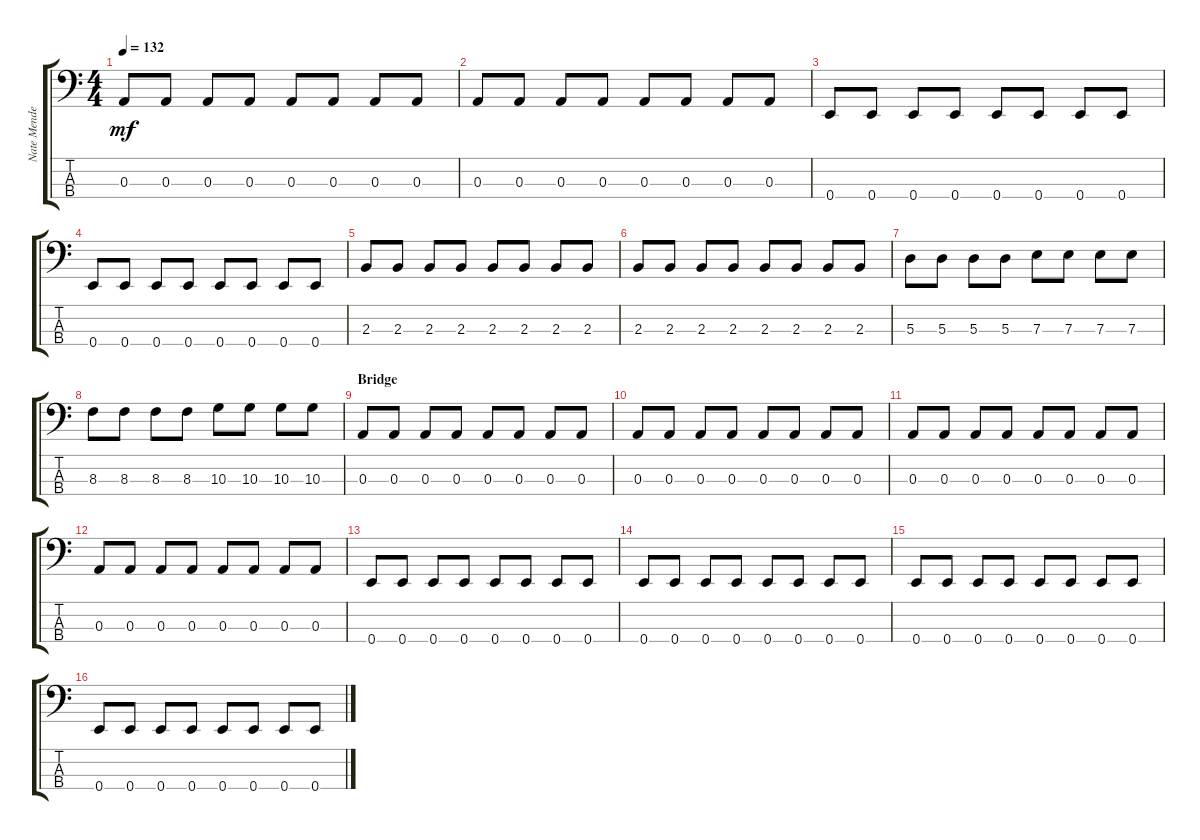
\track ("Nate Mendel (Bass)" "Nate Mende") {instrument electricbassfinger}
\staff {score tabs}
\tuning (G2 D2 A1 E1) {hide}
\ts (4 4)
\tempo 132
\clef f4
\ks c
0.3.8{dy mf} 0.3.8 0.3.8 0.3.8 0.3.8 0.3.8 0.3.8 0.3.8 |
0.3.8 0.3.8 0.3.8 0.3.8 0.3.8 0.3.8 0.3.8 0.3.8 |
0.4.8 0.4.8 0.4.8 0.4.8 0.4.8 0.4.8 0.4.8 0.4.8 |
0.4.8 0.4.8 0.4.8 0.4.8 0.4.8 0.4.8 0.4.8 0.4.8 |
2.3.8 2.3.8 2.3.8 2.3.8 2.3.8 2.3.8 2.3.8 2.3.8 |
2.3.8 2.3.8 2.3.8 2.3.8 2.3.8 2.3.8 2.3.8 2.3.8 |
5.3.8 5.3.8 5.3.8 5.3.8 7.3.8 7.3.8 7.3.8 7.3.8 |
8.3.8 8.3.8 8.3.8 8.3.8 10.3.8 10.3.8 10.3.8 10.3.8 |
\section ("" "Bridge")
0.3.8 0.3.8 0.3.8 0.3.8 0.3.8 0.3.8 0.3.8 0.3.8 |
0.3.8 0.3.8 0.3.8 0.3.8 0.3.8 0.3.8 0.3.8 0.3.8 |
0.3.8 0.3.8 0.3.8 0.3.8 0.3.8 0.3.8 0.3.8 0.3.8 |
0.3.8 0.3.8 0.3.8 0.3.8 0.3.8 0.3.8 0.3.8 0.3.8 |
0.4.8 0.4.8 0.4.8 0.4.8 0.4.8 0.4.8 0.4.8 0.4.8 |
0.4.8 0.4.8 0.4.8 0.4.8 0.4.8 0.4.8 0.4.8 0.4.8 |
0.4.8 0.4.8 0.4.8 0.4.8 0.4.8 0.4.8 0.4.8 0.4.8 |
0.4.8 0.4.8 0.4.8 0.4.8 0.4.8 0.4.8 0.4.8 0.4.8
